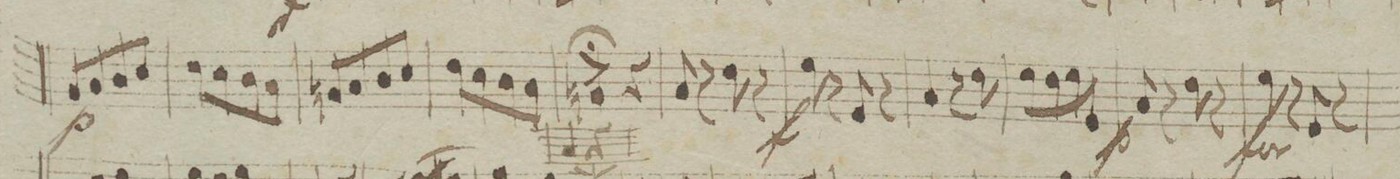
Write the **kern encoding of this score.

**kern	**dynam
*I"Viola	*
*clefC3	*
*k[b-e-a-]	*
*M2/4	*
8A-/L	p
8B-/	.
8c/	.
8d/J	.
=90	=90
8e-\L	.
8d\	.
8c\	.
8B-\J	.
=91	=91
8An/L	.
8B-/	.
8c/	.
8d/J	.
=92	=92
8e-\L	.
8d\	.
8c\	.
8B-\J	.
=93	=93
4An^>;/	.
4r	.
=94	=94
8B-/	.
8r	.
8e-\	.
8r	.
=95	=95
8f\	f
8r	.
8F/	.
8r	.
=96	=96
4B-/	.
8r	.
8e-\	.
=97	=97
8f\L	.
8e-\	.
8f\	.
8F/J	.
=98	=98
8B-/	p
8r	.
8e-\	.
8r	.
=99	=99
8f\	f
8r	.
8F/	.
8r	.
=100	=100
*-	*-
